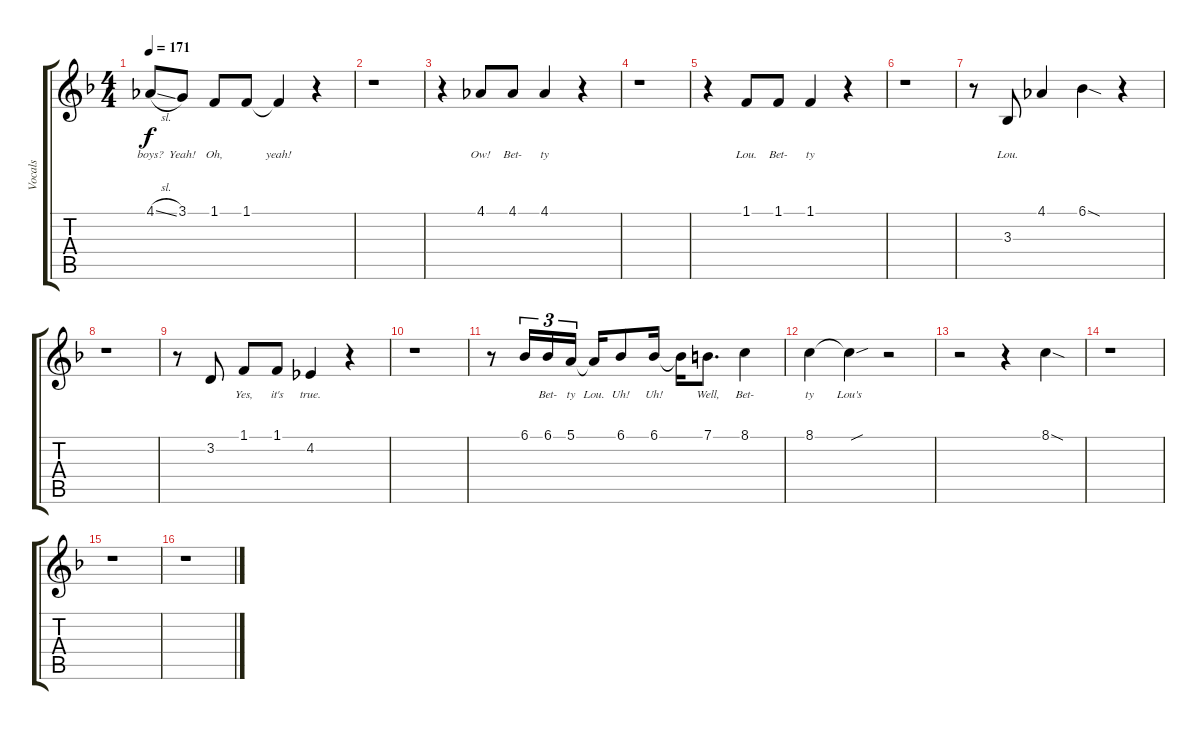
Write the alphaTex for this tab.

\track ("Vocals" "Vocals") {instrument clarinet}
\staff {score tabs}
\tuning (E4 B3 G3 D3 A2 E2) {hide}
\ts (4 4)
\tempo 171
\clef g2
\ks f
4.1{sl}.8{lyrics (0 "boys?") lyrics (1 "") lyrics (2 "") lyrics (3 "") lyrics (4 "") dy f} 3.1.8{lyrics (0 "Yeah!") lyrics (1 "") lyrics (2 "") lyrics (3 "") lyrics (4 "")} 1.1.8{lyrics (0 "Oh,") lyrics (1 "") lyrics (2 "") lyrics (3 "") lyrics (4 "")} 1.1.8{lyrics (0 "") lyrics (1 "") lyrics (2 "") lyrics (3 "") lyrics (4 "")} 1.1{t}.4{lyrics (0 "yeah!") lyrics (1 "") lyrics (2 "") lyrics (3 "") lyrics (4 "")} r.4 |
r.1 |
r.4 4.1.8{lyrics (0 "Ow!") lyrics (1 "") lyrics (2 "") lyrics (3 "") lyrics (4 "")} 4.1.8{lyrics (0 "Bet-") lyrics (1 "") lyrics (2 "") lyrics (3 "") lyrics (4 "")} 4.1.4{lyrics (0 "ty") lyrics (1 "") lyrics (2 "") lyrics (3 "") lyrics (4 "")} r.4 |
r.1 |
r.4 1.1.8{lyrics (0 "Lou.") lyrics (1 "") lyrics (2 "") lyrics (3 "") lyrics (4 "")} 1.1.8{lyrics (0 "Bet-") lyrics (1 "") lyrics (2 "") lyrics (3 "") lyrics (4 "")} 1.1.4{lyrics (0 "ty") lyrics (1 "") lyrics (2 "") lyrics (3 "") lyrics (4 "")} r.4 |
r.1 |
r.8 3.3.8{lyrics (0 "Lou.") lyrics (1 "") lyrics (2 "") lyrics (3 "") lyrics (4 "")} 4.1.4{lyrics (0 "") lyrics (1 "") lyrics (2 "") lyrics (3 "") lyrics (4 "")} 6.1{sod}.4{lyrics (0 "") lyrics (1 "") lyrics (2 "") lyrics (3 "") lyrics (4 "")} r.4 |
r.1 |
r.8 3.2.8{lyrics (0 "") lyrics (1 "") lyrics (2 "") lyrics (3 "") lyrics (4 "")} 1.1.8{lyrics (0 "Yes,") lyrics (1 "") lyrics (2 "") lyrics (3 "") lyrics (4 "")} 1.1.8{lyrics (0 "it's") lyrics (1 "") lyrics (2 "") lyrics (3 "") lyrics (4 "")} 4.2.4{lyrics (0 "true.") lyrics (1 "") lyrics (2 "") lyrics (3 "") lyrics (4 "")} r.4 |
r.1 |
r.8 6.1.16{tu (3 2) lyrics (0 "") lyrics (1 "") lyrics (2 "") lyrics (3 "") lyrics (4 "")} 6.1.16{tu (3 2) lyrics (0 "Bet-") lyrics (1 "") lyrics (2 "") lyrics (3 "") lyrics (4 "")} 5.1.16{tu (3 2) lyrics (0 "ty") lyrics (1 "") lyrics (2 "") lyrics (3 "") lyrics (4 "")} 5.1{t}.16{lyrics (0 "Lou.") lyrics (1 "") lyrics (2 "") lyrics (3 "") lyrics (4 "")} 6.1.8{lyrics (0 "Uh!") lyrics (1 "") lyrics (2 "") lyrics (3 "") lyrics (4 "")} 6.1.16{lyrics (0 "Uh!") lyrics (1 "") lyrics (2 "") lyrics (3 "") lyrics (4 "")} 6.1{t}.16{lyrics (0 "") lyrics (1 "") lyrics (2 "") lyrics (3 "") lyrics (4 "")} 7.1.8{d lyrics (0 "Well,") lyrics (1 "") lyrics (2 "") lyrics (3 "") lyrics (4 "")} 8.1.4{lyrics (0 "Bet-") lyrics (1 "") lyrics (2 "") lyrics (3 "") lyrics (4 "")} |
8.1.4{lyrics (0 "ty") lyrics (1 "") lyrics (2 "") lyrics (3 "") lyrics (4 "")} 8.1{sou t}.4{lyrics (0 "Lou's") lyrics (1 "") lyrics (2 "") lyrics (3 "") lyrics (4 "")} r.2 |
r.2 r.4 8.1{sod}.4{lyrics (0 "") lyrics (1 "") lyrics (2 "") lyrics (3 "") lyrics (4 "")} |
r.1 |
r.1 |
r.1
